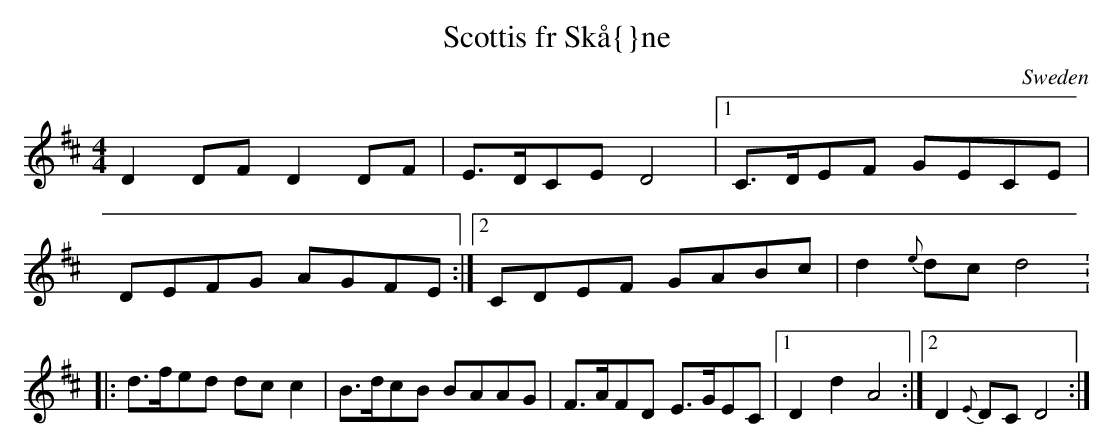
X:1
T:Scottis fr Sk\aa{}ne
O:Sweden
M:4/4
K:D
D2DF  D2DF | E>DCE D4 |1\
C>DEF GECE | DEFG AGFE :|2 \
CDEF GABc | d2{e}dc d4:\
|: d>fed dcc2 | B>dcB BAAG | F>AFD E>GEC |1 \
D2d2 A4 :|2 D2{E}DC D4 :|
